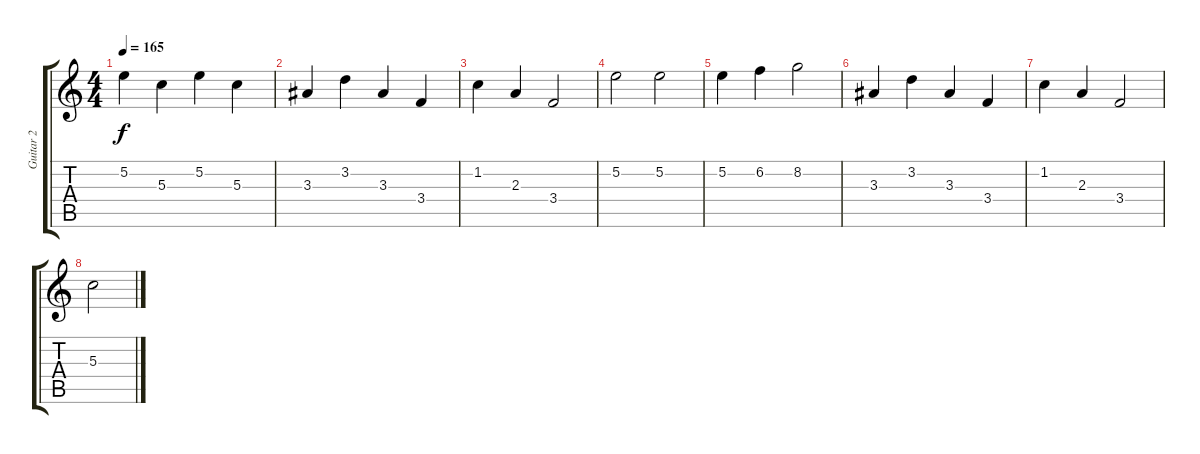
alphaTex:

\track ("Guitar 2" "Guitar 2") {instrument acousticguitarsteel}
\staff {score tabs}
\tuning (E4 B3 G3 D3 A2 E2) {hide}
\ts (4 4)
\tempo 165
\clef g2
\ks c
5.2.4{dy f} 5.3.4 5.2.4 5.3.4 |
3.3.4 3.2.4 3.3.4 3.4.4 |
1.2.4 2.3.4 3.4.2 |
5.2.2 5.2.2 |
5.2.4 6.2.4 8.2.2 |
3.3.4 3.2.4 3.3.4 3.4.4 |
1.2.4 2.3.4 3.4.2 |
5.3.2
